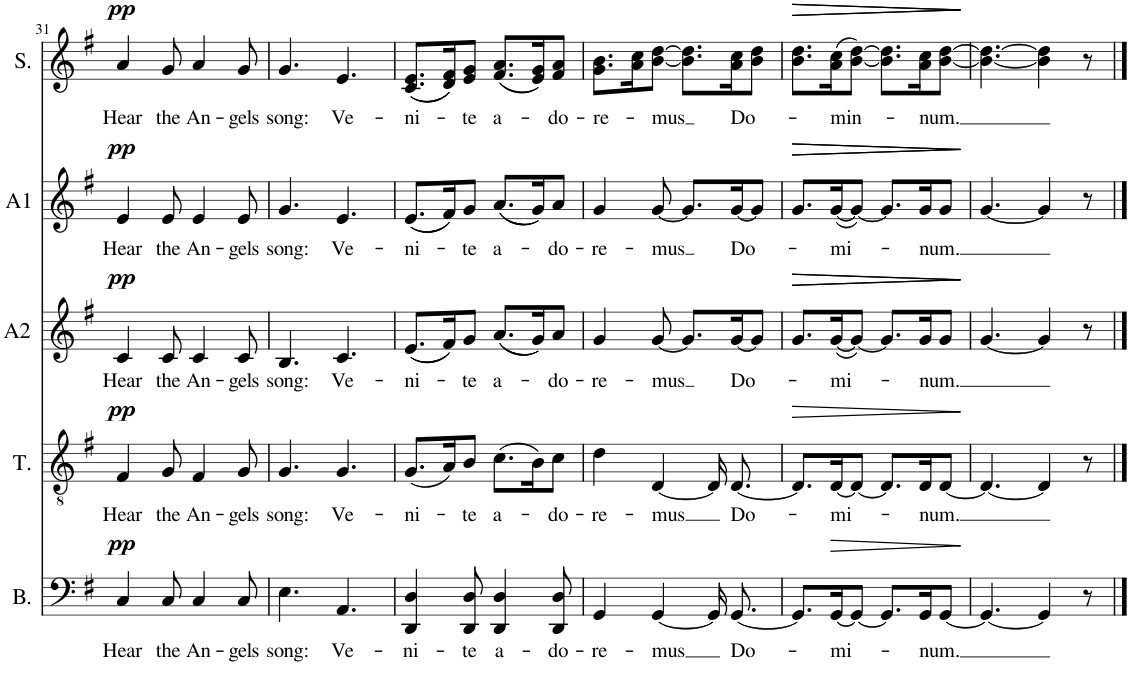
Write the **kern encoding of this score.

**kern	**text	**dynam	**kern	**text	**dynam	**kern	**text	**dynam	**kern	**text	**dynam	**kern	**text	**dynam
*part5	*part5	*part5	*part4	*part4	*part4	*part3	*part3	*part3	*part2	*part2	*part2	*part1	*part1	*part1
*staff5	*staff5	*staff5	*staff4	*staff4	*staff4	*staff3	*staff3	*staff3	*staff2	*staff2	*staff2	*staff1	*staff1	*staff1
*I"Basse	*	*	*I"Ténor	*	*	*I"Alto 2	*	*	*I"Alto 1	*	*	*I"Soprano	*	*
*I'B.	*	*	*I'T.	*	*	*I'A2	*	*	*I'A1	*	*	*I'S.	*	*
!!LO:PB:g=z
*clefF4	*	*	*clefGv2	*	*	*clefG2	*	*	*clefG2	*	*	*clefG2	*	*
*k[f#]	*	*	*k[f#]	*	*	*k[f#]	*	*	*k[f#]	*	*	*k[f#]	*	*
*M6/8	*	*	*M6/8	*	*	*M6/8	*	*	*M6/8	*	*	*M6/8	*	*
=31	=31	=31	=31	=31	=31	=31	=31	=31	=31	=31	=31	=31	=31	=31
!	!LO:LY:b	!LO:DY:a	!	!LO:LY:b	!LO:DY:a	!	!LO:LY:b	!LO:DY:a	!	!LO:LY:b	!LO:DY:a	!	!LO:LY:b	!LO:DY:a
4C/	Hear	pp	4F#/	Hear	pp	4c/	Hear	pp	4e/	Hear	pp	4a/	Hear	pp
!	!LO:LY:b	!	!	!LO:LY:b	!	!	!LO:LY:b	!	!	!LO:LY:b	!	!	!LO:LY:b	!
8C/	the	.	8G/	the	.	8c/	the	.	8e/	the	.	8g/	the	.
!	!LO:LY:b	!	!	!LO:LY:b	!	!	!LO:LY:b	!	!	!LO:LY:b	!	!	!LO:LY:b	!
4C/	An-	.	4F#/	An-	.	4c/	An-	.	4e/	An-	.	4a/	An-	.
!	!LO:LY:b	!	!	!LO:LY:b	!	!	!LO:LY:b	!	!	!LO:LY:b	!	!	!LO:LY:b	!
8C/	-gels	.	8G/	-gels	.	8c/	-gels	.	8e/	-gels	.	8g/	-gels	.
=32	=32	=32	=32	=32	=32	=32	=32	=32	=32	=32	=32	=32	=32	=32
!	!LO:LY:b	!	!	!LO:LY:b	!	!	!LO:LY:b	!	!	!LO:LY:b	!	!	!LO:LY:b	!
4.E\	song:	.	4.G/	song:	.	4.B/	song:	.	4.g/	song:	.	4.g/	song:	.
!	!LO:LY:b	!	!	!LO:LY:b	!	!	!LO:LY:b	!	!	!LO:LY:b	!	!	!LO:LY:b	!
4.AA/	Ve-	.	4.G/	Ve-	.	4.c/	Ve-	.	4.e/	Ve-	.	4.e/	Ve-	.
=33	=33	=33	=33	=33	=33	=33	=33	=33	=33	=33	=33	=33	=33	=33
!	!LO:LY:b	!	!	!LO:LY:b	!	!	!LO:LY:b	!	!	!LO:LY:b	!	!	!LO:LY:b	!
4DD/ 4D/	-ni-	.	(8.G/L	-ni-	.	((8.e/L	-ni-	.	((8.e/L	-ni-	.	((8.c/ 8.e/L	-ni-	.
.	.	.	16A/K)	.	.	16f#/K))	.	.	16f#/K))	.	.	16d/ 16f#/K))	.	.
!	!LO:LY:b	!	!	!LO:LY:b	!	!	!LO:LY:b	!	!	!LO:LY:b	!	!	!LO:LY:b	!
8DD/ 8D/	-te	.	8B/J	-te	.	8g/J	-te	.	8g/J	-te	.	8e/ 8g/J	-te	.
!	!LO:LY:b	!	!	!LO:LY:b	!	!	!LO:LY:b	!	!	!LO:LY:b	!	!	!LO:LY:b	!
4DD/ 4D/	a-	.	(8.c\L	a-	.	((8.a/L	a-	.	((8.a/L	a-	.	((8.f#/ 8.a/L	a-	.
.	.	.	16B\K)	.	.	16g/K))	.	.	16g/K))	.	.	16e/ 16g/K))	.	.
!	!LO:LY:b	!	!	!LO:LY:b	!	!	!LO:LY:b	!	!	!LO:LY:b	!	!	!LO:LY:b	!
8DD/ 8D/	-do-	.	8c\J	-do-	.	8a/J	-do-	.	8a/J	-do-	.	8f#/ 8a/J	-do-	.
=34	=34	=34	=34	=34	=34	=34	=34	=34	=34	=34	=34	=34	=34	=34
!	!LO:LY:b	!	!	!LO:LY:b	!	!	!LO:LY:b	!	!	!LO:LY:b	!	!	!LO:LY:b	!
4GG/	-re-	.	4d\	-re-	.	4g/	-re-	.	4g/	-re-	.	8.g\ 8.b\L	-re-	.
.	.	.	.	.	.	.	.	.	.	.	.	16a\ 16cc\K	.	.
!	!LO:LY:b	!	!	!LO:LY:b	!	!	!LO:LY:b	!	!	!LO:LY:b	!	!	!LO:LY:b	!
[4GG/	-mus	.	[4D/	-mus	.	[8g/	-mus	.	[8g/	-mus	.	[8b\ [8dd\J	-mus	.
.	.	.	.	.	.	8.g/L]	.	.	8.g/L]	.	.	8.b\] 8.dd\]L	.	.
16GG/]	.	.	16D/]	.	.	.	.	.	.	.	.	.	.	.
!	!LO:LY:b	!	!	!LO:LY:b	!	!	!LO:LY:b	!	!	!LO:LY:b	!	!	!LO:LY:b	!
[8.GG/	Do-	.	[8.D/	Do-	.	[16g/K	Do-	.	[16g/K	Do-	.	16a\ 16cc\K	Do-	.
.	.	.	.	.	.	8g/J]	.	.	8g/J]	.	.	8b\ 8dd\J	.	.
=35	=35	=35	=35	=35	=35	=35	=35	=35	=35	=35	=35	=35	=35	=35
!	!	!	!	!	!LO:HP:b	!	!	!LO:HP:b	!	!	!LO:HP:b	!	!	!LO:HP:b
8.GG/L]	.	.	8.D/L]	.	>	8.g/L	.	>	8.g/L	.	>	8.b\ 8.dd\L	.	>
!	!LO:LY:b	!LO:HP:b	!	!LO:LY:b	!	!	!LO:LY:b	!LO:HP:b	!	!LO:LY:b	!LO:HP:b	!	!LO:LY:b	!LO:HP:b
[16GG/K	-mi-	>	[16D/K	-mi-	.	([16g/K	-mi-	>	([16g/K	-mi-	>	(16a\ 16cc\K	-min-	>
8GG/J_	.	.	8D/J_	.	.	8g/J_)	.	.	8g/J_)	.	.	[8b\ [8dd\J)	.	.
8.GG/L]	.	.	8.D/L]	.	.	8.g/L]	.	.	8.g/L]	.	.	8.b\] 8.dd\]L	.	.
!	!LO:LY:b	!	!	!LO:LY:b	!	!	!LO:LY:b	!	!	!LO:LY:b	!	!	!LO:LY:b	!
16GG/K	-num.	.	16D/K	-num.	.	16g/K	-num.	.	16g/K	-num.	.	16a\ 16cc\K	-num.	.
[8GG/J	.	.	[8D/J	.	.	8g/J	.	.	8g/J	.	.	[8b\ [8dd\J	.	.
.	.	]	.	.	]	.	.	] ]	.	.	] ]	.	.	] ]
=36	=36	=36	=36	=36	=36	=36	=36	=36	=36	=36	=36	=36	=36	=36
4.GG/_	.	.	4.D/_	.	.	[4.g/	.	.	[4.g/	.	.	4.b\_ 4.dd\_	.	.
4GG/]	.	.	4D/]	.	.	4g/]	.	.	4g/]	.	.	4b\] 4dd\]	.	.
8r	.	.	8r	.	.	8r	.	.	8r	.	.	8r	.	.
==	==	==	==	==	==	==	==	==	==	==	==	==	==	==
*-	*-	*-	*-	*-	*-	*-	*-	*-	*-	*-	*-	*-	*-	*-
